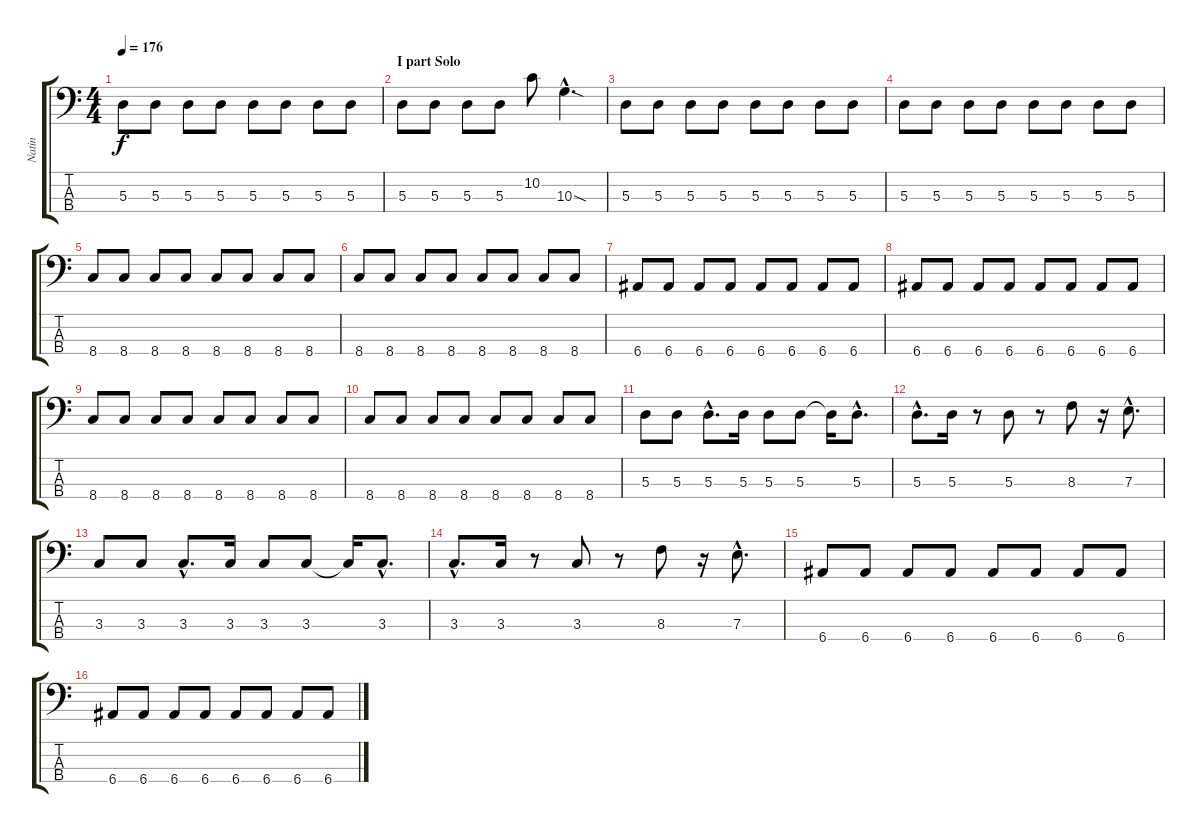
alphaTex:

\track ("Natin" "Natin") {instrument electricbasspick}
\staff {score tabs}
\tuning (G2 D2 A1 E1) {hide}
\ts (4 4)
\tempo 176
\clef f4
\ks c
5.3.8{dy f} 5.3.8 5.3.8 5.3.8 5.3.8 5.3.8 5.3.8 5.3.8 |
\section ("" "I part Solo")
5.3.8 5.3.8 5.3.8 5.3.8 10.2.8 10.3{sod hac}.4{d} |
5.3.8 5.3.8 5.3.8 5.3.8 5.3.8 5.3.8 5.3.8 5.3.8 |
5.3.8 5.3.8 5.3.8 5.3.8 5.3.8 5.3.8 5.3.8 5.3.8 |
8.4.8 8.4.8 8.4.8 8.4.8 8.4.8 8.4.8 8.4.8 8.4.8 |
8.4.8 8.4.8 8.4.8 8.4.8 8.4.8 8.4.8 8.4.8 8.4.8 |
6.4.8 6.4.8 6.4.8 6.4.8 6.4.8 6.4.8 6.4.8 6.4.8 |
6.4.8 6.4.8 6.4.8 6.4.8 6.4.8 6.4.8 6.4.8 6.4.8 |
8.4.8 8.4.8 8.4.8 8.4.8 8.4.8 8.4.8 8.4.8 8.4.8 |
8.4.8 8.4.8 8.4.8 8.4.8 8.4.8 8.4.8 8.4.8 8.4.8 |
5.3.8 5.3.8 5.3{hac}.8{d} 5.3.16 5.3.8 5.3.8 5.3{t}.16 5.3{hac}.8{d} |
5.3{hac}.8{d} 5.3.16 r.8 5.3.8 r.8 8.3.8 r.16 7.3{hac}.8{d} |
3.3.8 3.3.8 3.3{hac}.8{d} 3.3.16 3.3.8 3.3.8 3.3{t}.16 3.3{hac}.8{d} |
3.3{hac}.8{d} 3.3.16 r.8 3.3.8 r.8 8.3.8 r.16 7.3{hac}.8{d} |
6.4.8 6.4.8 6.4.8 6.4.8 6.4.8 6.4.8 6.4.8 6.4.8 |
6.4.8 6.4.8 6.4.8 6.4.8 6.4.8 6.4.8 6.4.8 6.4.8
